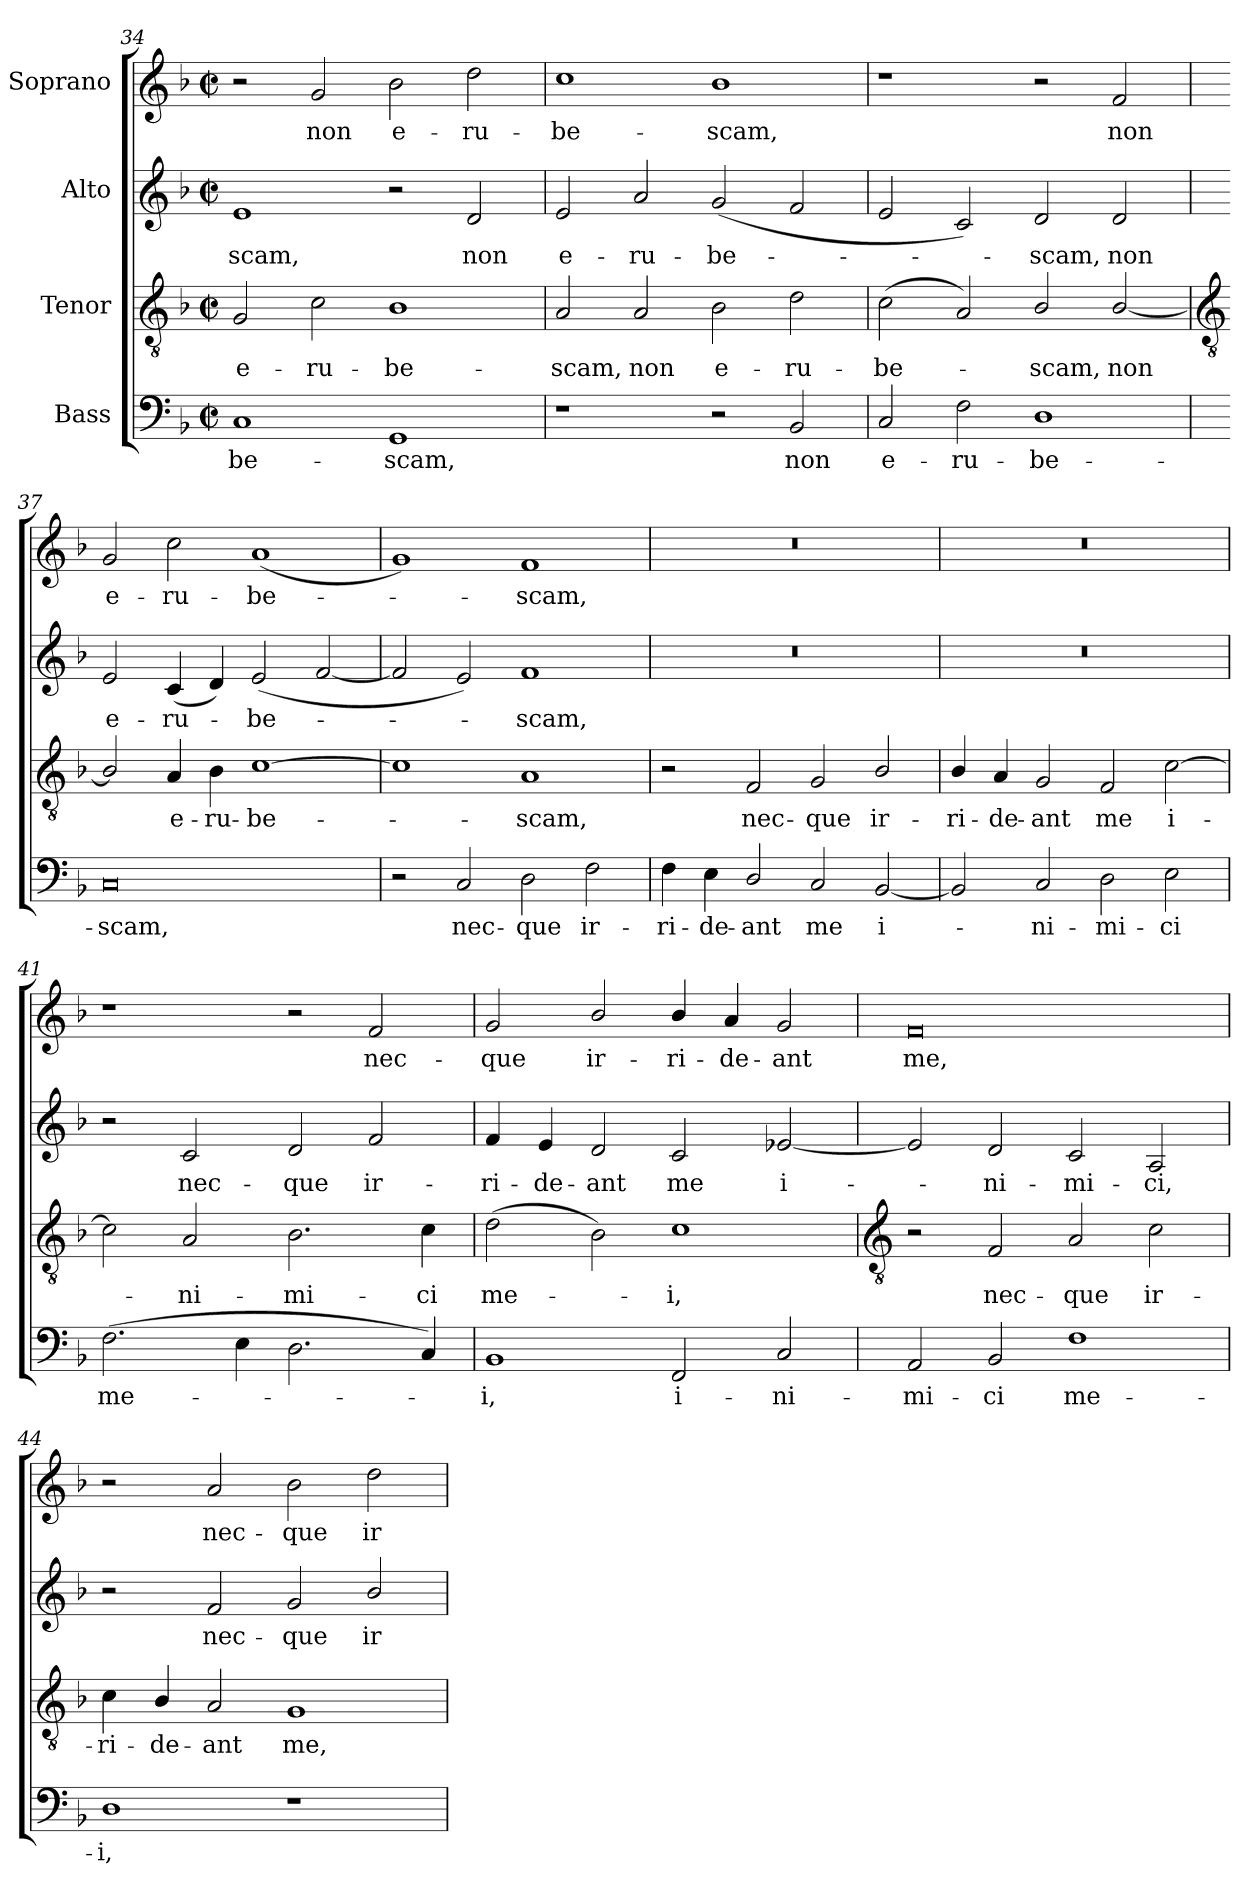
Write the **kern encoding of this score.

**kern	**text	**kern	**text	**kern	**text	**kern	**text
*part4	*part4	*part3	*part3	*part2	*part2	*part1	*part1
*staff4	*staff4	*staff3	*staff3	*staff2	*staff2	*staff1	*staff1
*I"Bass	*	*I"Tenor	*	*I"Alto	*	*I"Soprano	*
*clefF4	*	*clefGv2	*	*clefG2	*	*clefG2	*
*k[b-]	*	*k[b-]	*	*k[b-]	*	*k[b-]	*
*F:	*	*F:	*	*F:	*	*F:	*
*M4/2	*	*M4/2	*	*M4/2	*	*M4/2	*
*met(c|)	*	*met(c|)	*	*met(c|)	*	*met(c|)	*
=34	=34	=34	=34	=34	=34	=34	=34
!	!LO:LY:b	!	!LO:LY:b	!	!LO:LY:b	!	!
1C	-be-	2G	e-	1e	-scam,	2r	.
!	!	!	!LO:LY:b	!	!	!	!LO:LY:b
.	.	2c	-ru-	.	.	2g	non
!	!LO:LY:b	!	!LO:LY:b	!	!	!	!LO:LY:b
1GG	-scam,	1B-	-be-	2r	.	2b-	e-
!	!	!	!	!	!LO:LY:b	!	!LO:LY:b
.	.	.	.	2d	non	2dd	-ru-
=35	=35	=35	=35	=35	=35	=35	=35
!	!	!	!LO:LY:b	!	!LO:LY:b	!	!LO:LY:b
1r	.	2A	-scam,	2e	e-	1cc	-be-
!	!	!	!LO:LY:b	!	!LO:LY:b	!	!
.	.	2A	non	2a	-ru-	.	.
!	!	!	!LO:LY:b	!	!LO:LY:b	!	!LO:LY:b
2r	.	2B-	e-	(<2g	-be-	1b-	-scam,
!	!LO:LY:b	!	!LO:LY:b	!	!	!	!
2BB-	non	2d	-ru-	2f	.	.	.
=36	=36	=36	=36	=36	=36	=36	=36
!	!LO:LY:b	!	!LO:LY:b	!	!	!	!
2C	e-	(<2c	-be-	2e	.	1r	.
!	!LO:LY:b	!	!	!	!	!	!
2F	-ru-	2A)	.	2c)	.	.	.
!	!LO:LY:b	!	!LO:LY:b	!	!LO:LY:b	!	!
1D	-be-	2B-/	scam,	2d	scam,	2r	.
!	!	!	!LO:LY:b	!	!LO:LY:b	!	!LO:LY:b
.	.	[2B-/	non	2d	non	2f	non
!!LO:LB:g=z
=37	=37	=37	=37	=37	=37	=37	=37
*	*	*clefGv2	*	*	*	*	*
!	!LO:LY:b	!	!	!	!LO:LY:b	!	!LO:LY:b
0C	-scam,	2B-/]	.	2e	e-	2g	e-
!	!	!	!LO:LY:b	!	!LO:LY:b	!	!LO:LY:b
.	.	4A	e-	(<4c	-ru-	2cc	-ru-
!	!	!	!LO:LY:b	!	!	!	!
.	.	4B-	-ru-	4d)	.	.	.
!	!	!	!LO:LY:b	!	!LO:LY:b	!	!LO:LY:b
.	.	[1c	-be-	(<2e	be-	(<1a	-be-
.	.	.	.	[2f	.	.	.
=38	=38	=38	=38	=38	=38	=38	=38
2r	.	1c]	.	2f]	.	1g)	.
!	!LO:LY:b	!	!	!	!	!	!
2C	nec-	.	.	2e)	.	.	.
!	!LO:LY:b	!	!LO:LY:b	!	!LO:LY:b	!	!LO:LY:b
2D	-que	1A	scam,	1f	scam,	1f	scam,
!	!LO:LY:b	!	!	!	!	!	!
2F	ir-	.	.	.	.	.	.
=39	=39	=39	=39	=39	=39	=39	=39
!	!LO:LY:b	!	!	!	!	!	!
4F	-ri-	2r	.	0r	.	0r	.
!	!LO:LY:b	!	!	!	!	!	!
4E	-de-	.	.	.	.	.	.
!	!LO:LY:b	!	!LO:LY:b	!	!	!	!
2D/	-ant	2F	nec-	.	.	.	.
!	!LO:LY:b	!	!LO:LY:b	!	!	!	!
2C	me	2G	-que	.	.	.	.
!	!LO:LY:b	!	!LO:LY:b	!	!	!	!
[2BB-	i-	2B-/	ir-	.	.	.	.
=40	=40	=40	=40	=40	=40	=40	=40
!	!	!	!LO:LY:b	!	!	!	!
2BB-]	.	4B-/	-ri-	0r	.	0r	.
!	!	!	!LO:LY:b	!	!	!	!
.	.	4A	-de-	.	.	.	.
!	!LO:LY:b	!	!LO:LY:b	!	!	!	!
2C	ni-	2G	-ant	.	.	.	.
!	!LO:LY:b	!	!LO:LY:b	!	!	!	!
2D	-mi-	2F	me	.	.	.	.
!	!LO:LY:b	!	!LO:LY:b	!	!	!	!
2E	-ci	[2c	i-	.	.	.	.
=41	=41	=41	=41	=41	=41	=41	=41
!	!LO:LY:b	!	!	!	!	!	!
(>2.F	me-	2c]	.	2r	.	1r	.
!	!	!	!LO:LY:b	!	!LO:LY:b	!	!
.	.	2A	ni-	2c	nec-	.	.
4E	.	.	.	.	.	.	.
!	!	!	!LO:LY:b	!	!LO:LY:b	!	!
2.D\	.	2.B-	-mi-	2d	-que	2r	.
!	!	!	!	!	!LO:LY:b	!	!LO:LY:b
.	.	.	.	2f	ir-	2f	nec-
!	!	!	!LO:LY:b	!	!	!	!
4C)	.	4c	-ci	.	.	.	.
=42	=42	=42	=42	=42	=42	=42	=42
!	!LO:LY:b	!	!LO:LY:b	!	!LO:LY:b	!	!LO:LY:b
1BB-	i,	(>2d	me-	4f	-ri-	2g	-que
!	!	!	!	!	!LO:LY:b	!	!
.	.	.	.	4e	-de-	.	.
!	!	!	!	!	!LO:LY:b	!	!LO:LY:b
.	.	2B-)	.	2d	-ant	2b-/	ir-
!	!LO:LY:b	!	!LO:LY:b	!	!LO:LY:b	!	!LO:LY:b
2FF	i-	1c	i,	2c	me	4b-/	-ri-
!	!	!	!	!	!	!	!LO:LY:b
.	.	.	.	.	.	4a	-de-
!	!LO:LY:b	!	!	!	!LO:LY:b	!	!LO:LY:b
2C	-ni-	.	.	[2e-X	i-	2g	-ant
!!LO:LB:g=z
=43	=43	=43	=43	=43	=43	=43	=43
*	*	*clefGv2	*	*	*	*	*
!	!LO:LY:b	!	!	!	!	!	!LO:LY:b
2AA	-mi-	2r	.	2e-]	.	0f	me,
!	!LO:LY:b	!	!LO:LY:b	!	!LO:LY:b	!	!
2BB-	-ci	2F	nec-	2d	ni-	.	.
!	!LO:LY:b	!	!LO:LY:b	!	!LO:LY:b	!	!
1F	me-	2A	-que	2c	-mi-	.	.
!	!	!	!LO:LY:b	!	!LO:LY:b	!	!
.	.	2c	ir-	2A	-ci,	.	.
=44	=44	=44	=44	=44	=44	=44	=44
!	!LO:LY:b	!	!LO:LY:b	!	!	!	!
1D	-i,	4c	-ri-	2r	.	2r	.
!	!	!	!LO:LY:b	!	!	!	!
.	.	4B-/	-de-	.	.	.	.
!	!	!	!LO:LY:b	!	!LO:LY:b	!	!LO:LY:b
.	.	2A	-ant	2f	nec-	2a	nec-
!	!	!	!LO:LY:b	!	!LO:LY:b	!	!LO:LY:b
1r	.	1G	me,	2g	-que	2b-	-que
!	!	!	!	!	!LO:LY:b	!	!LO:LY:b
.	.	.	.	2b-/	ir-	2dd	ir-
=	=	=	=	=	=	=	=
*-	*-	*-	*-	*-	*-	*-	*-
